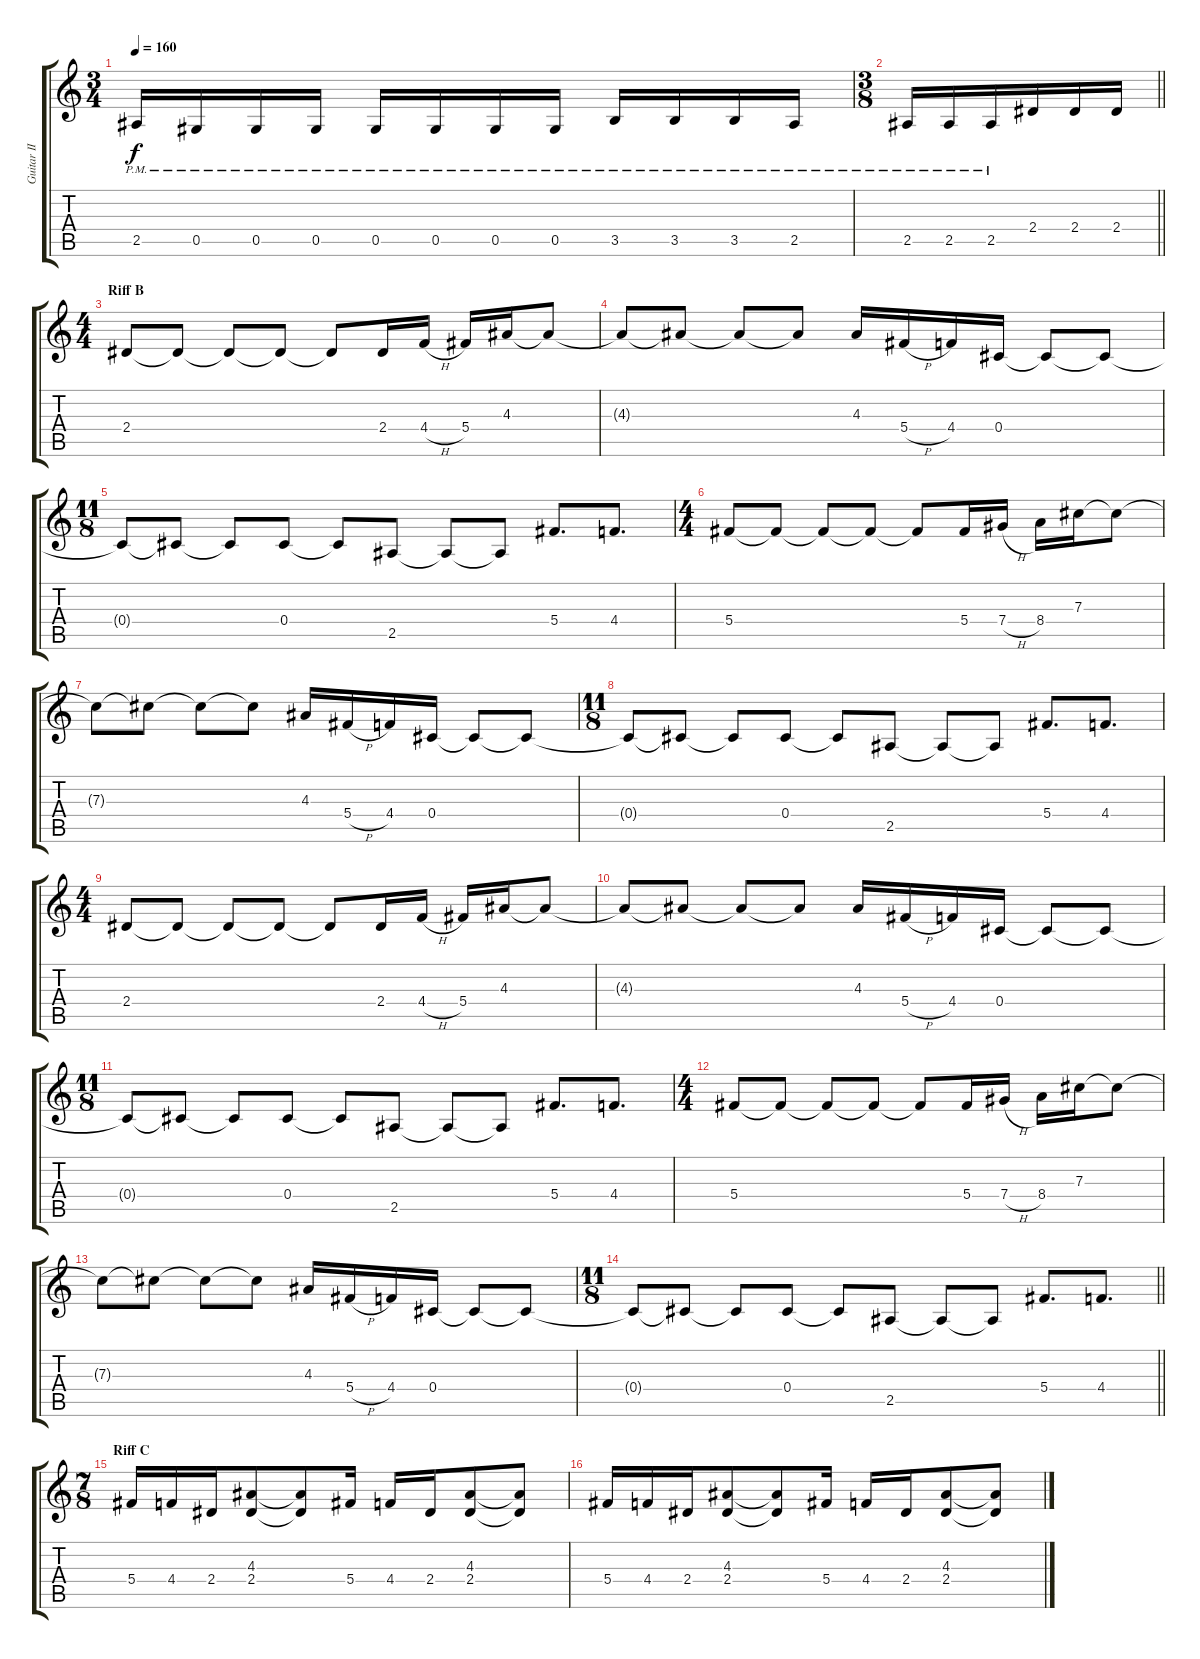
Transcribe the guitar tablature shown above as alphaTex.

\track ("Guitar II" "Guitar II") {instrument distortionguitar}
\staff {score tabs}
\tuning (Eb4 Bb3 Gb3 Db3 Ab2 Eb2) {hide}
\ts (3 4)
\tempo 160
\clef g2
\ks c
2.5{pm}.16{dy f} 0.5{pm}.16 0.5{pm}.16 0.5{pm}.16 0.5{pm}.16 0.5{pm}.16 0.5{pm}.16 0.5{pm}.16 3.5{pm}.16 3.5{pm}.16 3.5{pm}.16 2.5{pm}.16 |
\ts (3 8)
\barLineRight lightlight
2.5{pm}.16 2.5{pm}.16 2.5{pm}.16 2.4.16 2.4.16 2.4.16 |
\ts (4 4)
\section ("" "Riff B")
2.4.8 2.4{t}.8 2.4{t}.8 2.4{t}.8 2.4{t}.8 2.4.16 4.4{h}.16 5.4.16 4.3.16 4.3{t}.8 |
4.3{t}.8 4.3{t}.8 4.3{t}.8 4.3{t}.8 4.3.16 5.4{h}.16 4.4.16 0.4.16 0.4{t}.8 0.4{t}.8 |
\ts (11 8)
0.4{t}.8 0.4{t}.8 0.4{t}.8 0.4.8 0.4{t}.8 2.5.8 2.5{t}.8 2.5{t}.8 5.4.8{d} 4.4.8{d} |
\ts (4 4)
5.4.8 5.4{t}.8 5.4{t}.8 5.4{t}.8 5.4{t}.8 5.4.16 7.4{h}.16 8.4.16 7.3.16 7.3{t}.8 |
7.3{t}.8 7.3{t}.8 7.3{t}.8 7.3{t}.8 4.3.16 5.4{h}.16 4.4.16 0.4.16 0.4{t}.8 0.4{t}.8 |
\ts (11 8)
0.4{t}.8 0.4{t}.8 0.4{t}.8 0.4.8 0.4{t}.8 2.5.8 2.5{t}.8 2.5{t}.8 5.4.8{d} 4.4.8{d} |
\ts (4 4)
2.4.8 2.4{t}.8 2.4{t}.8 2.4{t}.8 2.4{t}.8 2.4.16 4.4{h}.16 5.4.16 4.3.16 4.3{t}.8 |
4.3{t}.8 4.3{t}.8 4.3{t}.8 4.3{t}.8 4.3.16 5.4{h}.16 4.4.16 0.4.16 0.4{t}.8 0.4{t}.8 |
\ts (11 8)
0.4{t}.8 0.4{t}.8 0.4{t}.8 0.4.8 0.4{t}.8 2.5.8 2.5{t}.8 2.5{t}.8 5.4.8{d} 4.4.8{d} |
\ts (4 4)
5.4.8 5.4{t}.8 5.4{t}.8 5.4{t}.8 5.4{t}.8 5.4.16 7.4{h}.16 8.4.16 7.3.16 7.3{t}.8 |
7.3{t}.8 7.3{t}.8 7.3{t}.8 7.3{t}.8 4.3.16 5.4{h}.16 4.4.16 0.4.16 0.4{t}.8 0.4{t}.8 |
\ts (11 8)
\barLineRight lightlight
0.4{t}.8 0.4{t}.8 0.4{t}.8 0.4.8 0.4{t}.8 2.5.8 2.5{t}.8 2.5{t}.8 5.4.8{d} 4.4.8{d} |
\ts (7 8)
\section ("" "Riff C")
5.4.16 4.4.16 2.4.16 (4.3 2.4).8 (4.3{t} 2.4{t}).8 5.4.16 4.4.16 2.4.16 (4.3 2.4).8 (4.3{t} 2.4{t}).8 |
5.4.16 4.4.16 2.4.16 (4.3 2.4).8 (4.3{t} 2.4{t}).8 5.4.16 4.4.16 2.4.16 (4.3 2.4).8 (4.3{t} 2.4{t}).8
